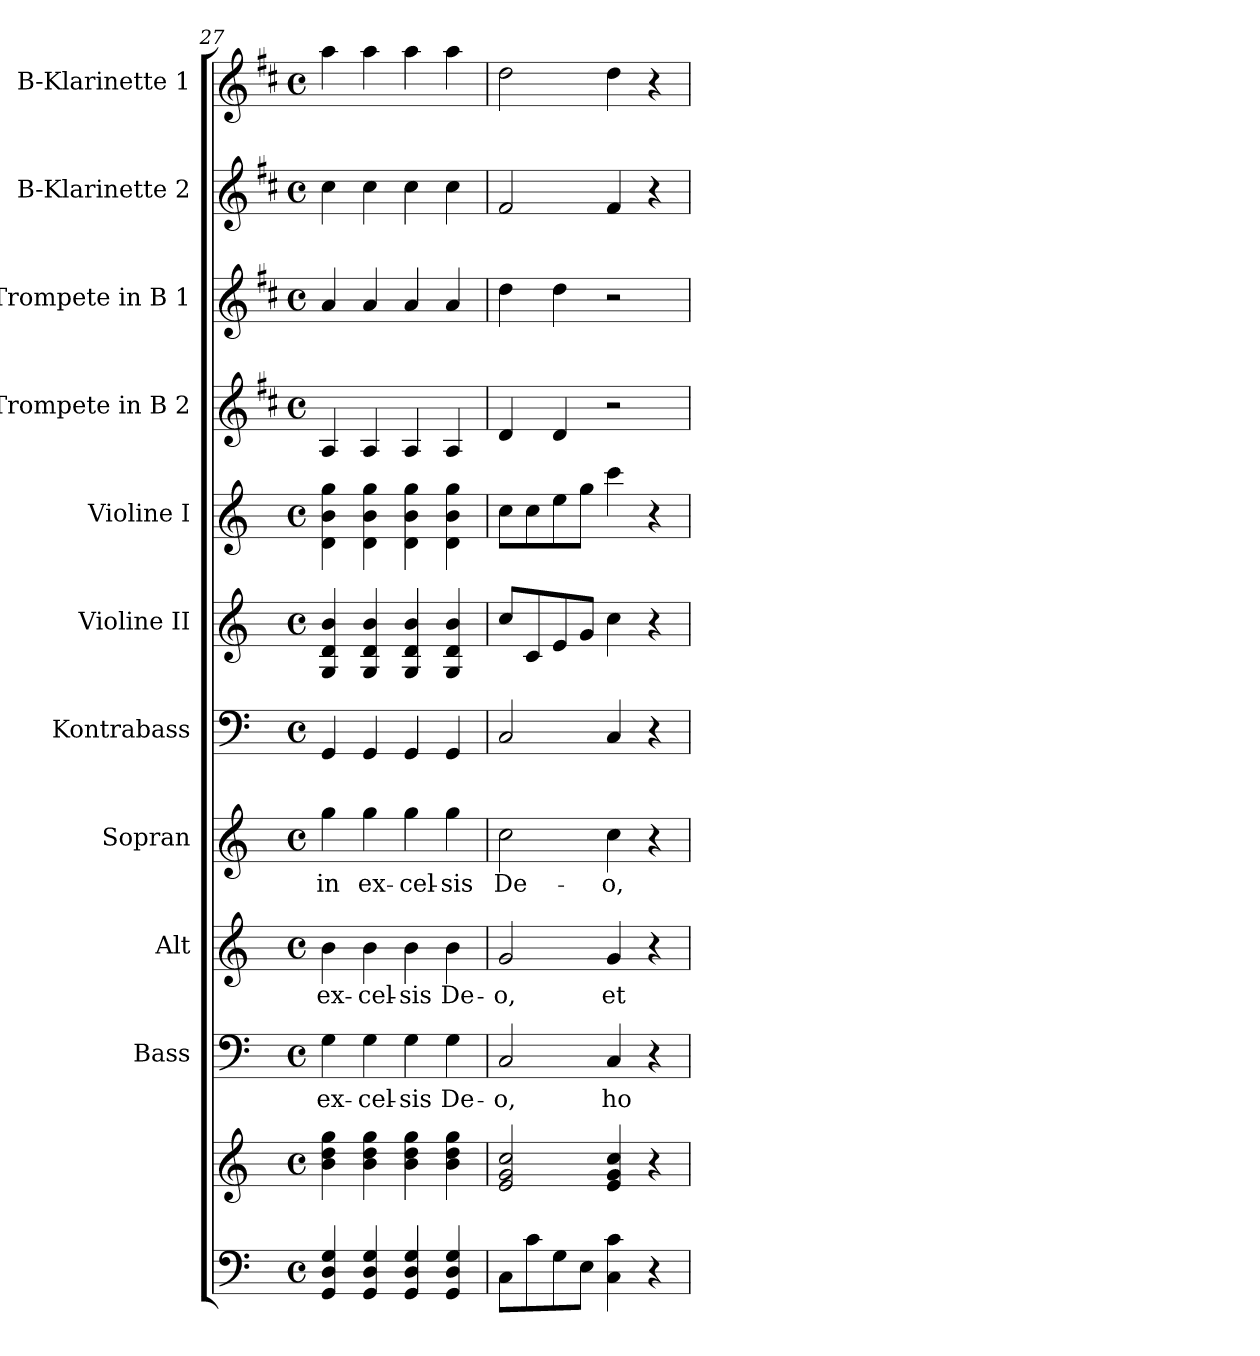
**kern	**kern	**kern	**text	**kern	**text	**kern	**text	**kern	**kern	**kern	**kern	**kern	**kern	**kern
*part11	*part11	*part10	*part10	*part9	*part9	*part8	*part8	*part7	*part6	*part5	*part4	*part3	*part2	*part1
*staff12	*staff11	*staff10	*staff10	*staff9	*staff9	*staff8	*staff8	*staff7	*staff6	*staff5	*staff4	*staff3	*staff2	*staff1
*	*	*I"Bass	*	*I"Alt	*	*I"Sopran	*	*I"Kontrabass	*I"Violine II	*I"Violine I	*I"Trompete in B 2	*I"Trompete in B 1	*I"B-Klarinette 2	*I"B-Klarinette 1
*	*	*I'B.	*	*I'A.	*	*I'S.	*	*I'Kb.	*I'Vl. II	*I'Vl. I	*I'Tr. 2	*I'Tr. 1	*I'B Kl. 2	*I'B Kl. 1
*clefF4	*clefG2	*clefF4	*	*clefG2	*	*clefG2	*	*clefF4	*clefG2	*clefG2	*clefG2	*clefG2	*clefG2	*clefG2
*	*	*	*	*	*	*	*	*ITrd7c12	*	*	*ITrd1c2	*ITrd1c2	*ITrd1c2	*ITrd1c2
*k[]	*k[]	*k[]	*	*k[]	*	*k[]	*	*k[]	*k[]	*k[]	*k[]	*k[]	*k[]	*k[]
*C:	*C:	*C:	*	*C:	*	*C:	*	*C:	*C:	*C:	*C:	*C:	*C:	*C:
*M4/4	*M4/4	*M4/4	*	*M4/4	*	*M4/4	*	*M4/4	*M4/4	*M4/4	*M4/4	*M4/4	*M4/4	*M4/4
*met(c)	*met(c)	*met(c)	*	*met(c)	*	*met(c)	*	*met(c)	*met(c)	*met(c)	*met(c)	*met(c)	*met(c)	*met(c)
=27	=27	=27	=27	=27	=27	=27	=27	=27	=27	=27	=27	=27	=27	=27
!	!	!	!LO:LY:b	!	!LO:LY:b	!	!LO:LY:b	!	!	!	!	!	!	!
4GG/ 4D/ 4G/	4b\ 4dd\ 4gg\	4G\	ex-	4b\	ex-	4gg\	in	4GGG/	4G/ 4d/ 4b/	4d\ 4b\ 4gg\	4G/	4g/	4b\	4gg\
!	!	!	!LO:LY:b	!	!LO:LY:b	!	!LO:LY:b	!	!	!	!	!	!	!
4GG/ 4D/ 4G/	4b\ 4dd\ 4gg\	4G\	-cel-	4b\	-cel-	4gg\	ex-	4GGG/	4G/ 4d/ 4b/	4d\ 4b\ 4gg\	4G/	4g/	4b\	4gg\
!	!	!	!LO:LY:b	!	!LO:LY:b	!	!LO:LY:b	!	!	!	!	!	!	!
4GG/ 4D/ 4G/	4b\ 4dd\ 4gg\	4G\	-sis	4b\	-sis	4gg\	-cel-	4GGG/	4G/ 4d/ 4b/	4d\ 4b\ 4gg\	4G/	4g/	4b\	4gg\
!	!	!	!LO:LY:b	!	!LO:LY:b	!	!LO:LY:b	!	!	!	!	!	!	!
4GG/ 4D/ 4G/	4b\ 4dd\ 4gg\	4G\	De-	4b\	De-	4gg\	-sis	4GGG/	4G/ 4d/ 4b/	4d\ 4b\ 4gg\	4G/	4g/	4b\	4gg\
=28	=28	=28	=28	=28	=28	=28	=28	=28	=28	=28	=28	=28	=28	=28
!	!	!	!LO:LY:b	!	!LO:LY:b	!	!LO:LY:b	!	!	!	!	!	!	!
8C\L	2e/ 2g/ 2cc/	2C/	-o,	2g/	-o,	2cc\	De-	2CC/	8cc/L	8cc\L	4c/	4cc\	2e/	2cc\
8c\	.	.	.	.	.	.	.	.	8c/	8cc\	.	.	.	.
8G\	.	.	.	.	.	.	.	.	8e/	8ee\	4c/	4cc\	.	.
8E\J	.	.	.	.	.	.	.	.	8g/J	8gg\J	.	.	.	.
!	!	!	!LO:LY:b	!	!LO:LY:b	!	!LO:LY:b	!	!	!	!	!	!	!
4C\ 4c\	4e/ 4g/ 4cc/	4C/	ho-	4g/	et	4cc\	-o,	4CC/	4cc\	4ccc\	2r	2r	4e/	4cc\
4r	4r	4r	.	4r	.	4r	.	4r	4r	4r	.	.	4r	4r
=	=	=	=	=	=	=	=	=	=	=	=	=	=	=
*-	*-	*-	*-	*-	*-	*-	*-	*-	*-	*-	*-	*-	*-	*-
